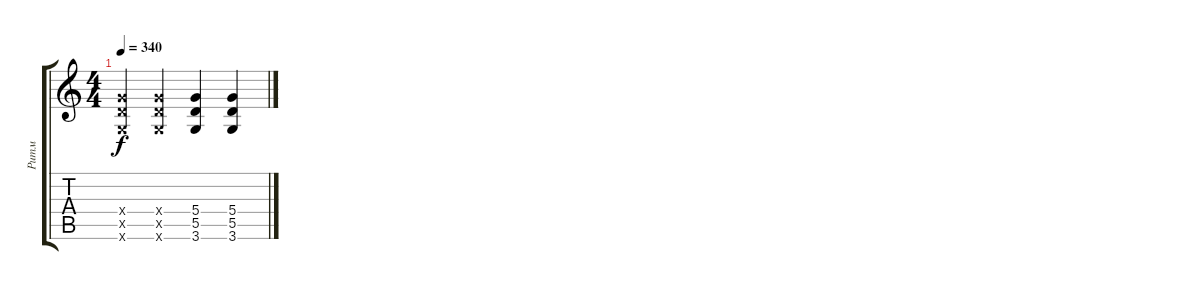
\track ("Ритм" "Ритм") {instrument distortionguitar}
\staff {score tabs}
\tuning (E4 B3 G3 D3 A2 E2) {hide}
\ts (4 4)
\tempo 340
\clef g2
\ks c
(5.4{x} 5.5{x} 3.6{x}).4{dy f} (5.4{x} 5.5{x} 3.6{x}).4 (5.4 5.5 3.6).4 (5.4 5.5 3.6).4
